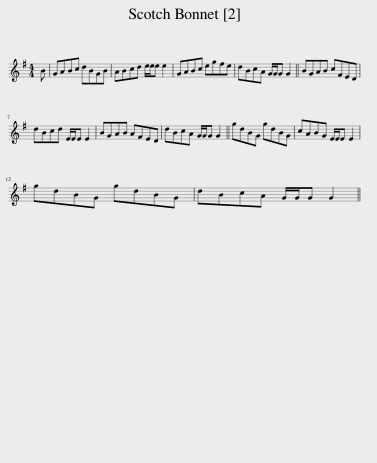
X:1
L:1/8
M:4/4
I:linebreak $
K:G
V:1 treble
V:1
 B | GABc dBGB | ABcd e/e/e e2 | GABc egfe | dBcA G/G/G G2 || %5
 BGAB cFED |$ dBcd E/E/E E2 | BGAB AFED | dBcA G/G/G G2 || gdBG gdBG | %10
 cABG E/E/E E2 |$ gdBG gdBG | dBcA G/G/G G2 || %13
